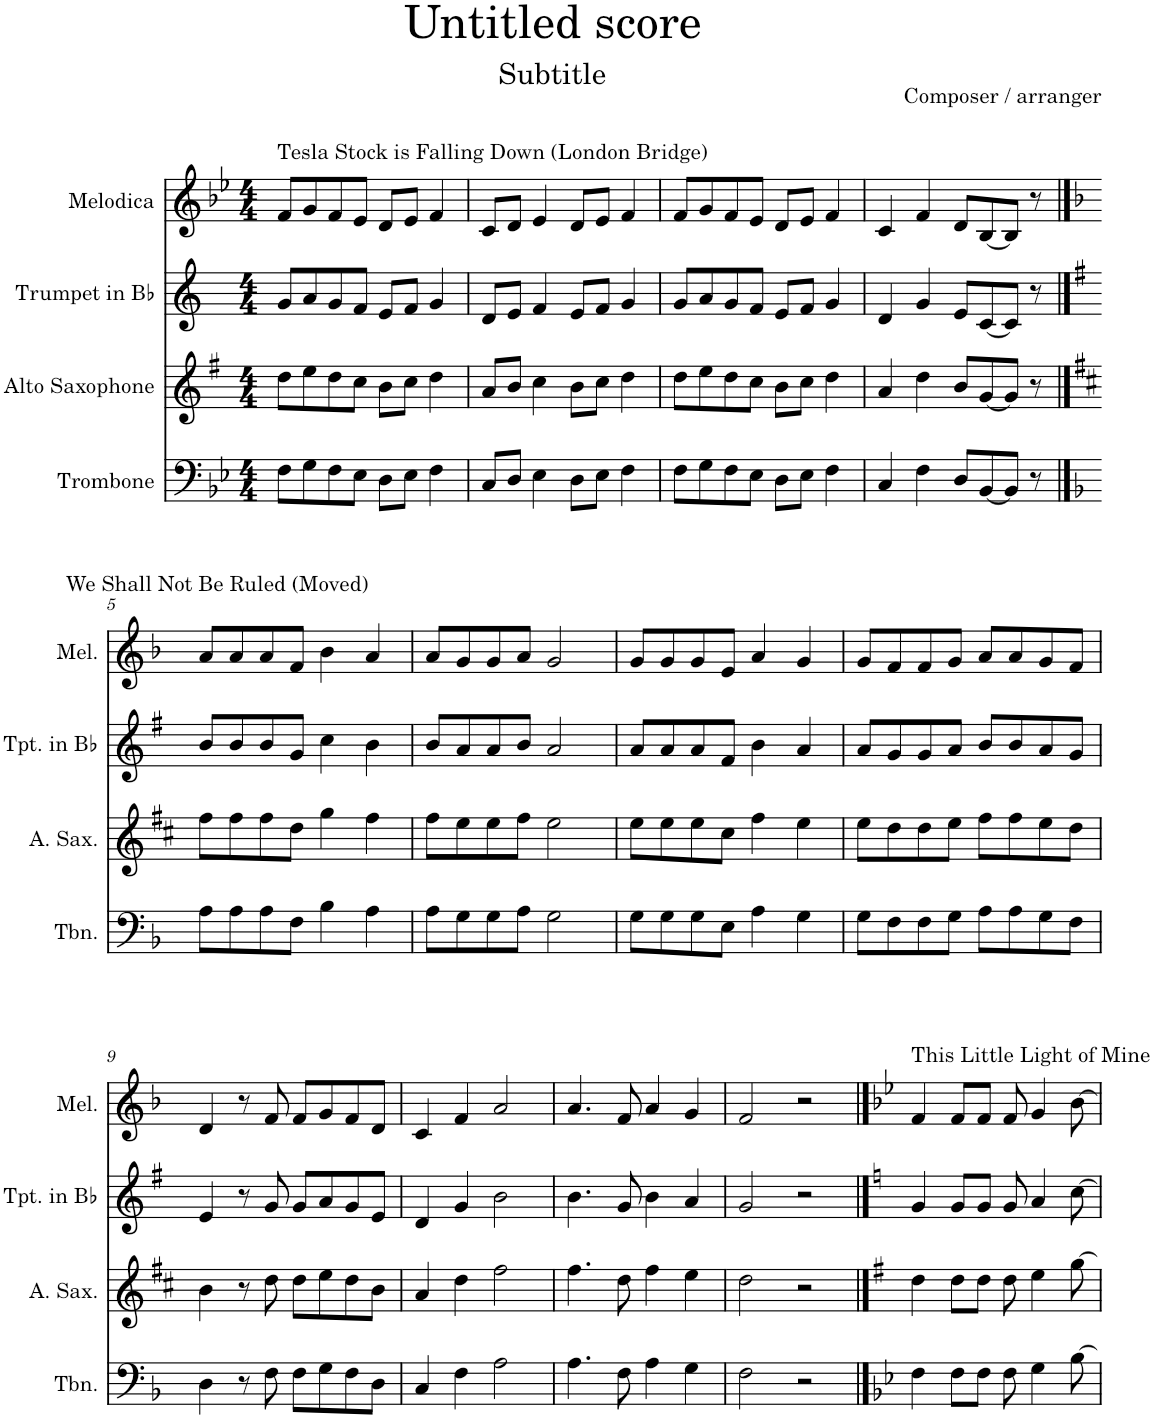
**kern	**kern	**kern	**kern
*part4	*part3	*part2	*part1
*staff4	*staff3	*staff2	*staff1
*I"Trombone	*I"Alto Saxophone	*I"Trumpet in Bb	*I"Melodica
*I'Tbn.	*I'A. Sax.	*I'Tpt. in Bb	*I'Mel.
*clefF4	*clefG2	*clefG2	*clefG2
*	*Trd5c9	*Trd1c2	*
*k[b-e-]	*k[f#]	*k[]	*k[b-e-]
*M4/4	*M4/4	*M4/4	*M4/4
=1	=1	=1	=1
!	!	!	!LO:TX:a:t=Tesla Stock is Falling Down (London Bridge)
8F\L	8dd\L	8g/L	8f/L
8G\	8ee\	8a/	8g/
8F\	8dd\	8g/	8f/
8E-\J	8cc\J	8f/J	8e-/J
8D\L	8b\L	8e/L	8d/L
8E-\J	8cc\J	8f/J	8e-/J
4F\	4dd\	4g/	4f/
=2	=2	=2	=2
8C/L	8a/L	8d/L	8c/L
8D/J	8b/J	8e/J	8d/J
4E-\	4cc\	4f/	4e-/
8D\L	8b\L	8e/L	8d/L
8E-\J	8cc\J	8f/J	8e-/J
4F\	4dd\	4g/	4f/
=3	=3	=3	=3
8F\L	8dd\L	8g/L	8f/L
8G\	8ee\	8a/	8g/
8F\	8dd\	8g/	8f/
8E-\J	8cc\J	8f/J	8e-/J
8D\L	8b\L	8e/L	8d/L
8E-\J	8cc\J	8f/J	8e-/J
4F\	4dd\	4g/	4f/
=4	=4	=4	=4
4C/	4a/	4d/	4c/
4F\	4dd\	4g/	4f/
8D/L	8b/L	8e/L	8d/L
[8BB-/	[8g/	[8c/	[8B-/
8BB-/J]	8g/J]	8c/J]	8B-/J]
8r	8r	8r	8r
!!LO:LB:g=z
==5	==5	==5	==5
*k[b-]	*k[f#c#]	*k[f#]	*k[b-]
!	!	!	!LO:TX:a:t=We Shall Not Be Ruled (Moved)
8A\L	8ff#\L	8b/L	8a/L
8A\	8ff#\	8b/	8a/
8A\	8ff#\	8b/	8a/
8F\J	8dd\J	8g/J	8f/J
4B-\	4gg\	4cc\	4b-\
4A\	4ff#\	4b\	4a/
=6	=6	=6	=6
8A\L	8ff#\L	8b/L	8a/L
8G\	8ee\	8a/	8g/
8G\	8ee\	8a/	8g/
8A\J	8ff#\J	8b/J	8a/J
2G\	2ee\	2a/	2g/
=7	=7	=7	=7
8G\L	8ee\L	8a/L	8g/L
8G\	8ee\	8a/	8g/
8G\	8ee\	8a/	8g/
8E\J	8cc#\J	8f#/J	8e/J
4A\	4ff#\	4b\	4a/
4G\	4ee\	4a/	4g/
=8	=8	=8	=8
8G\L	8ee\L	8a/L	8g/L
8F\	8dd\	8g/	8f/
8F\	8dd\	8g/	8f/
8G\J	8ee\J	8a/J	8g/J
8A\L	8ff#\L	8b/L	8a/L
8A\	8ff#\	8b/	8a/
8G\	8ee\	8a/	8g/
8F\J	8dd\J	8g/J	8f/J
!!LO:LB:g=z
=9	=9	=9	=9
4D\	4b\	4e/	4d/
8r	8r	8r	8r
8F\	8dd\	8g/	8f/
8F\L	8dd\L	8g/L	8f/L
8G\	8ee\	8a/	8g/
8F\	8dd\	8g/	8f/
8D\J	8b\J	8e/J	8d/J
=10	=10	=10	=10
4C/	4a/	4d/	4c/
4F\	4dd\	4g/	4f/
2A\	2ff#\	2b\	2a/
=11	=11	=11	=11
4.A\	4.ff#\	4.b\	4.a/
8F\	8dd\	8g/	8f/
4A\	4ff#\	4b\	4a/
4G\	4ee\	4a/	4g/
=12	=12	=12	=12
2F\	2dd\	2g/	2f/
2r	2r	2r	2r
==13	==13	==13	==13
*k[b-e-]	*k[f#]	*k[]	*k[b-e-]
!	!	!	!LO:TX:a:t=This Little Light of Mine
4F\	4dd\	4g/	4f/
8F\L	8dd\L	8g/L	8f/L
8F\J	8dd\J	8g/J	8f/J
8F\	8dd\	8g/	8f/
4G\	4ee\	4a/	4g/
[8B-\	[8gg\	[8cc\	[8b-\
=	=	=	=
*-	*-	*-	*-
